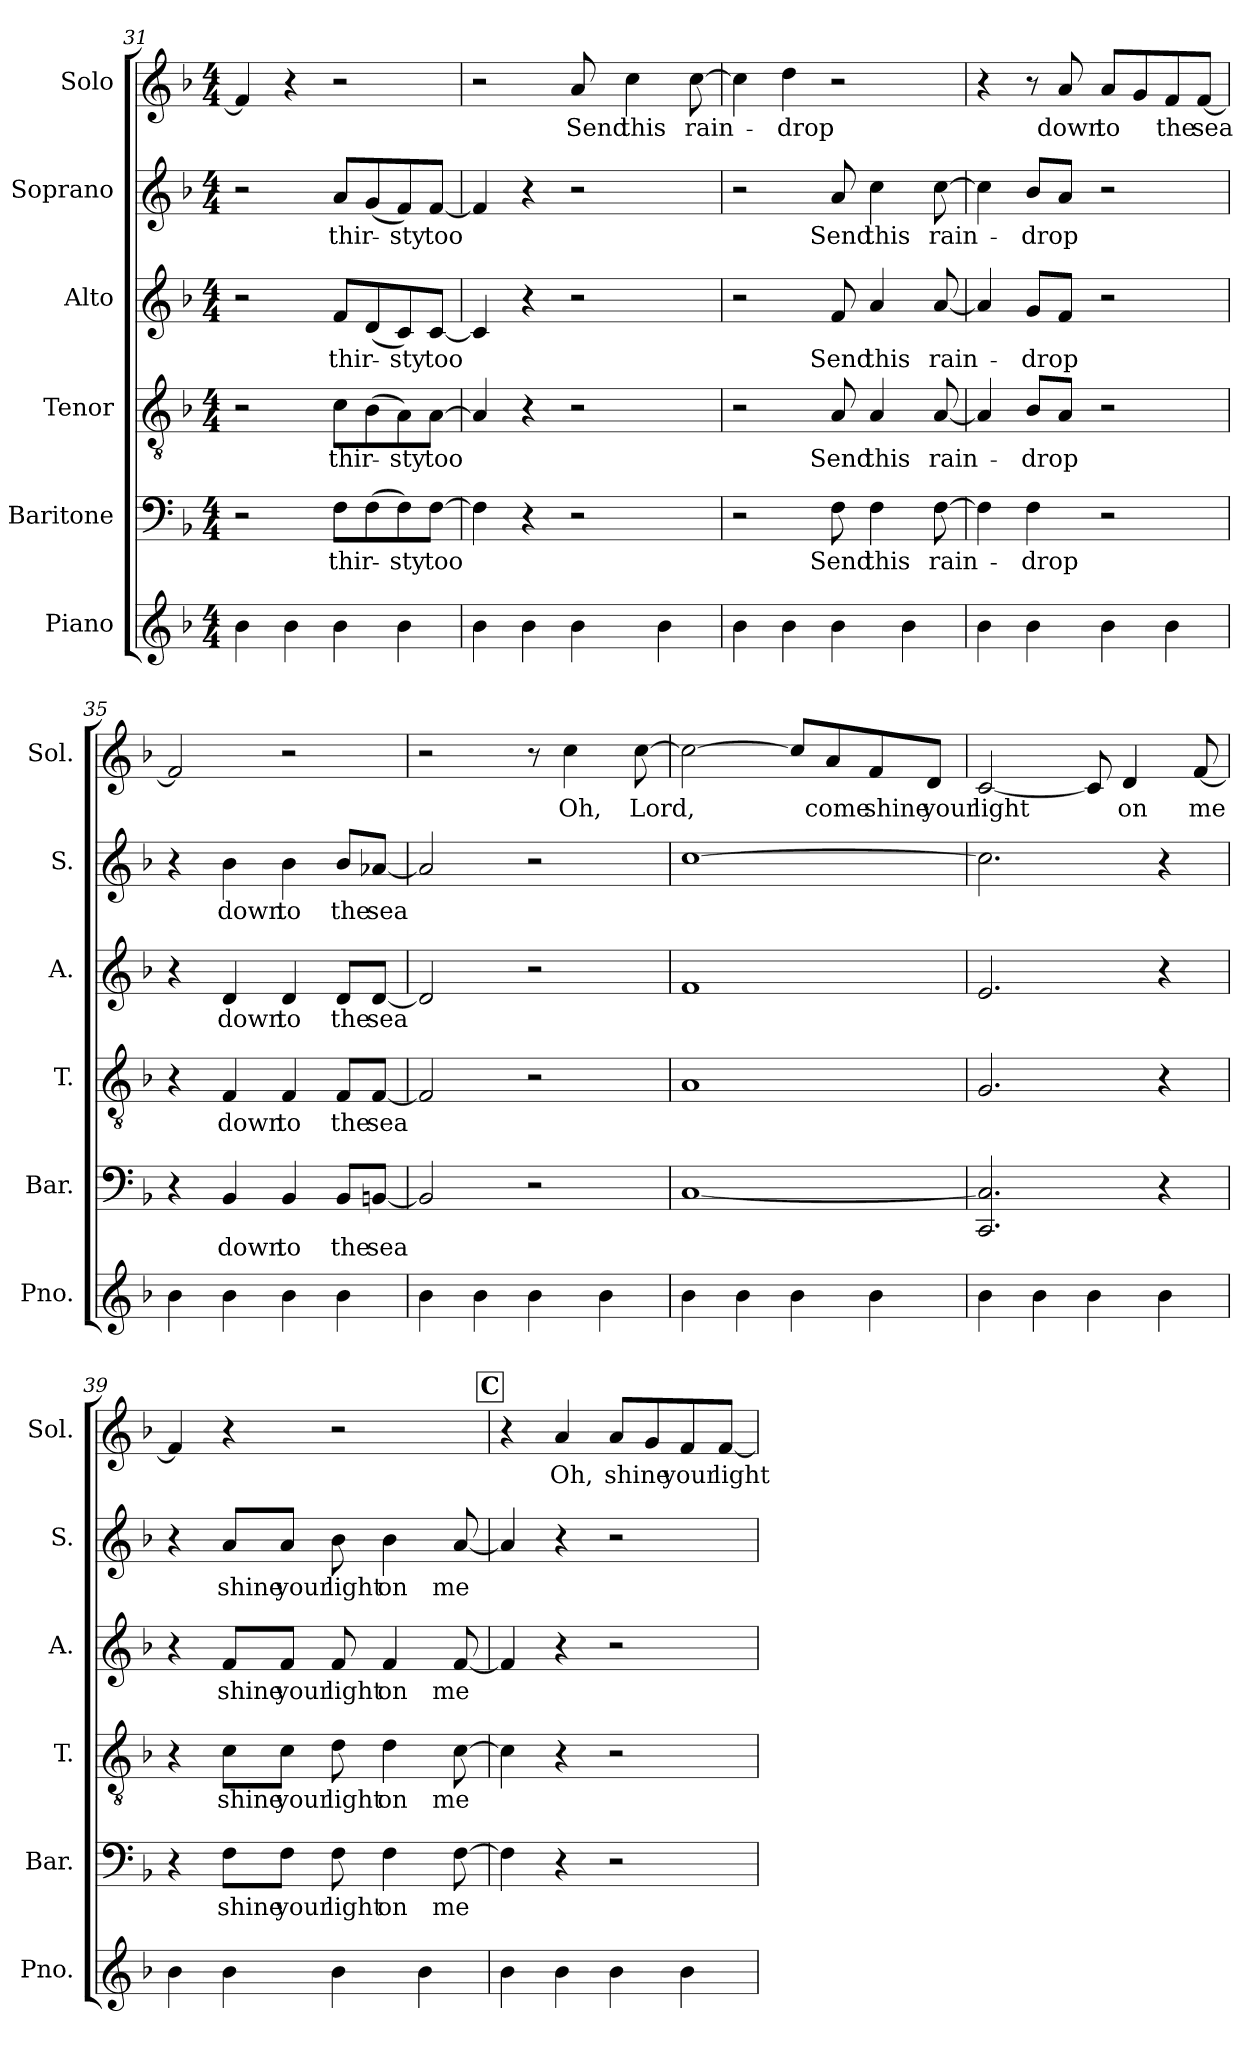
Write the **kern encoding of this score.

**kern	**kern	**text	**kern	**text	**kern	**text	**kern	**text	**kern	**text
*part6	*part5	*part5	*part4	*part4	*part3	*part3	*part2	*part2	*part1	*part1
*staff6	*staff5	*staff5	*staff4	*staff4	*staff3	*staff3	*staff2	*staff2	*staff1	*staff1
*I"Piano	*I"Baritone	*	*I"Tenor	*	*I"Alto	*	*I"Soprano	*	*I"Solo	*
*I'Pno.	*I'Bar.	*	*I'T.	*	*I'A.	*	*I'S.	*	*I'Sol.	*
!!LO:LB:g=z
*clefG2	*clefF4	*	*clefGv2	*	*clefG2	*	*clefG2	*	*clefG2	*
*k[b-]	*k[b-]	*	*k[b-]	*	*k[b-]	*	*k[b-]	*	*k[b-]	*
*M4/4	*M4/4	*	*M4/4	*	*M4/4	*	*M4/4	*	*M4/4	*
=31	=31	=31	=31	=31	=31	=31	=31	=31	=31	=31
4b-	2r	.	2r	.	2r	.	2r	.	4f/]	.
4b-	.	.	.	.	.	.	.	.	4r	.
!	!	!LO:LY:b	!	!LO:LY:b	!	!LO:LY:b	!	!LO:LY:b	!	!
4b-	8F\L	thir-	8c\L	thir-	8f/L	thir-	8a/L	thir-	2r	.
.	(>8F\	.	(>8B-\	.	(<8d/	.	(<8g/	.	.	.
!	!	!LO:LY:b	!	!LO:LY:b	!	!LO:LY:b	!	!LO:LY:b	!	!
4b-	8F\)	-sty	8A\)	-sty	8c/)	-sty	8f/)	-sty	.	.
!	!	!LO:LY:b	!	!LO:LY:b	!	!LO:LY:b	!	!LO:LY:b	!	!
.	[8F\J	too	[8A\J	too	[8c/J	too	[8f/J	too	.	.
=32	=32	=32	=32	=32	=32	=32	=32	=32	=32	=32
4b-	4F\]	.	4A/]	.	4c/]	.	4f/]	.	2r	.
4b-	4r	.	4r	.	4r	.	4r	.	.	.
!	!	!	!	!	!	!	!	!	!	!LO:LY:b
4b-	2r	.	2r	.	2r	.	2r	.	8a/	Send
!	!	!	!	!	!	!	!	!	!	!LO:LY:b
.	.	.	.	.	.	.	.	.	4cc\	this
4b-	.	.	.	.	.	.	.	.	.	.
!	!	!	!	!	!	!	!	!	!	!LO:LY:b
.	.	.	.	.	.	.	.	.	[8cc\	rain-
=33	=33	=33	=33	=33	=33	=33	=33	=33	=33	=33
4b-	2r	.	2r	.	2r	.	2r	.	4cc\]	.
!	!	!	!	!	!	!	!	!	!	!LO:LY:b
4b-	.	.	.	.	.	.	.	.	4dd\	-drop
!	!	!LO:LY:b	!	!LO:LY:b	!	!LO:LY:b	!	!LO:LY:b	!	!
4b-	8F\	Send	8A/	Send	8f/	Send	8a/	Send	2r	.
!	!	!LO:LY:b	!	!LO:LY:b	!	!LO:LY:b	!	!LO:LY:b	!	!
.	4F\	this	4A/	this	4a/	this	4cc\	this	.	.
4b-	.	.	.	.	.	.	.	.	.	.
!	!	!LO:LY:b	!	!LO:LY:b	!	!LO:LY:b	!	!LO:LY:b	!	!
.	[8F\	rain-	[8A/	rain-	[8a/	rain-	[8cc\	rain-	.	.
=34	=34	=34	=34	=34	=34	=34	=34	=34	=34	=34
4b-	4F\]	.	4A/]	.	4a/]	.	4cc\]	.	4r	.
!	!	!LO:LY:b	!	!LO:LY:b	!	!LO:LY:b	!	!LO:LY:b	!	!
4b-	4F\	-drop	8B-/L	-drop	8g/L	-drop	8b-/L	-drop	8r	.
!	!	!	!	!	!	!	!	!	!	!LO:LY:b
.	.	.	8A/J	.	8f/J	.	8a/J	.	8a/	down
!	!	!	!	!	!	!	!	!	!	!LO:LY:b
4b-	2r	.	2r	.	2r	.	2r	.	8a/L	to
.	.	.	.	.	.	.	.	.	8g/	.
!	!	!	!	!	!	!	!	!	!	!LO:LY:b
4b-	.	.	.	.	.	.	.	.	8f/	the
!	!	!	!	!	!	!	!	!	!	!LO:LY:b
.	.	.	.	.	.	.	.	.	[8f/J	sea
=35	=35	=35	=35	=35	=35	=35	=35	=35	=35	=35
4b-	4r	.	4r	.	4r	.	4r	.	2f/]	.
!	!	!LO:LY:b	!	!LO:LY:b	!	!LO:LY:b	!	!LO:LY:b	!	!
4b-	4BB-/	down	4F/	down	4d/	down	4b-\	down	.	.
!	!	!LO:LY:b	!	!LO:LY:b	!	!LO:LY:b	!	!LO:LY:b	!	!
4b-	4BB-/	to	4F/	to	4d/	to	4b-\	to	2r	.
!	!	!LO:LY:b	!	!LO:LY:b	!	!LO:LY:b	!	!LO:LY:b	!	!
4b-	8BB-/L	the	8F/L	the	8d/L	the	8b-/L	the	.	.
!	!	!LO:LY:b	!	!LO:LY:b	!	!LO:LY:b	!	!LO:LY:b	!	!
.	[8BBn/J	sea	[8F/J	sea	[8d/J	sea	[8a-X/J	sea	.	.
!!LO:PB:g=z
=36	=36	=36	=36	=36	=36	=36	=36	=36	=36	=36
4b-	2BB/]	.	2F/]	.	2d/]	.	2a-/]	.	2r	.
4b-	.	.	.	.	.	.	.	.	.	.
4b-	2r	.	2r	.	2r	.	2r	.	8r	.
!	!	!	!	!	!	!	!	!	!	!LO:LY:b
.	.	.	.	.	.	.	.	.	4cc\	Oh,
4b-	.	.	.	.	.	.	.	.	.	.
!	!	!	!	!	!	!	!	!	!	!LO:LY:b
.	.	.	.	.	.	.	.	.	[8cc\	Lord,
=37	=37	=37	=37	=37	=37	=37	=37	=37	=37	=37
4b-	[1C	.	1A	.	1f	.	[1cc	.	2cc\_	.
4b-	.	.	.	.	.	.	.	.	.	.
4b-	.	.	.	.	.	.	.	.	8cc/L]	.
!	!	!	!	!	!	!	!	!	!	!LO:LY:b
.	.	.	.	.	.	.	.	.	8a/	come
!	!	!	!	!	!	!	!	!	!	!LO:LY:b
4b-	.	.	.	.	.	.	.	.	8f/	shine
!	!	!	!	!	!	!	!	!	!	!LO:LY:b
.	.	.	.	.	.	.	.	.	8d/J	your
=38	=38	=38	=38	=38	=38	=38	=38	=38	=38	=38
!	!	!	!	!	!	!	!	!	!	!LO:LY:b
4b-	2.CC/ 2.C/]	.	2.G/	.	2.e/	.	2.cc\]	.	[2c/	light
4b-	.	.	.	.	.	.	.	.	.	.
4b-	.	.	.	.	.	.	.	.	8c/]	.
!	!	!	!	!	!	!	!	!	!	!LO:LY:b
.	.	.	.	.	.	.	.	.	4d/	on
4b-	4r	.	4r	.	4r	.	4r	.	.	.
!	!	!	!	!	!	!	!	!	!	!LO:LY:b
.	.	.	.	.	.	.	.	.	[8f/	me
=39	=39	=39	=39	=39	=39	=39	=39	=39	=39	=39
4b-	4r	.	4r	.	4r	.	4r	.	4f/]	.
!	!	!LO:LY:b	!	!LO:LY:b	!	!LO:LY:b	!	!LO:LY:b	!	!
4b-	8F\L	shine	8c\L	shine	8f/L	shine	8a/L	shine	4r	.
!	!	!LO:LY:b	!	!LO:LY:b	!	!LO:LY:b	!	!LO:LY:b	!	!
.	8F\J	your	8c\J	your	8f/J	your	8a/J	your	.	.
!	!	!LO:LY:b	!	!LO:LY:b	!	!LO:LY:b	!	!LO:LY:b	!	!
4b-	8F\	light	8d\	light	8f/	light	8b-\	light	2r	.
!	!	!LO:LY:b	!	!LO:LY:b	!	!LO:LY:b	!	!LO:LY:b	!	!
.	4F\	on	4d\	on	4f/	on	4b-\	on	.	.
4b-	.	.	.	.	.	.	.	.	.	.
!	!	!LO:LY:b	!	!LO:LY:b	!	!LO:LY:b	!	!LO:LY:b	!	!
.	[8F\	me	[8c\	me	[8f/	me	[8a/	me	.	.
!!LO:LB:g=z
!!LO:REH:place=s1:a:B:fs=14:t=C
=40	=40	=40	=40	=40	=40	=40	=40	=40	=40	=40
4b-	4F\]	.	4c\]	.	4f/]	.	4a/]	.	4r	.
!	!	!	!	!	!	!	!	!	!	!LO:LY:b
4b-	4r	.	4r	.	4r	.	4r	.	4a/	Oh,
!	!	!	!	!	!	!	!	!	!	!LO:LY:b
4b-	2r	.	2r	.	2r	.	2r	.	8a/L	shine
.	.	.	.	.	.	.	.	.	8g/	.
!	!	!	!	!	!	!	!	!	!	!LO:LY:b
4b-	.	.	.	.	.	.	.	.	8f/	your
!	!	!	!	!	!	!	!	!	!	!LO:LY:b
.	.	.	.	.	.	.	.	.	[8f/J	light
=	=	=	=	=	=	=	=	=	=	=
*-	*-	*-	*-	*-	*-	*-	*-	*-	*-	*-
